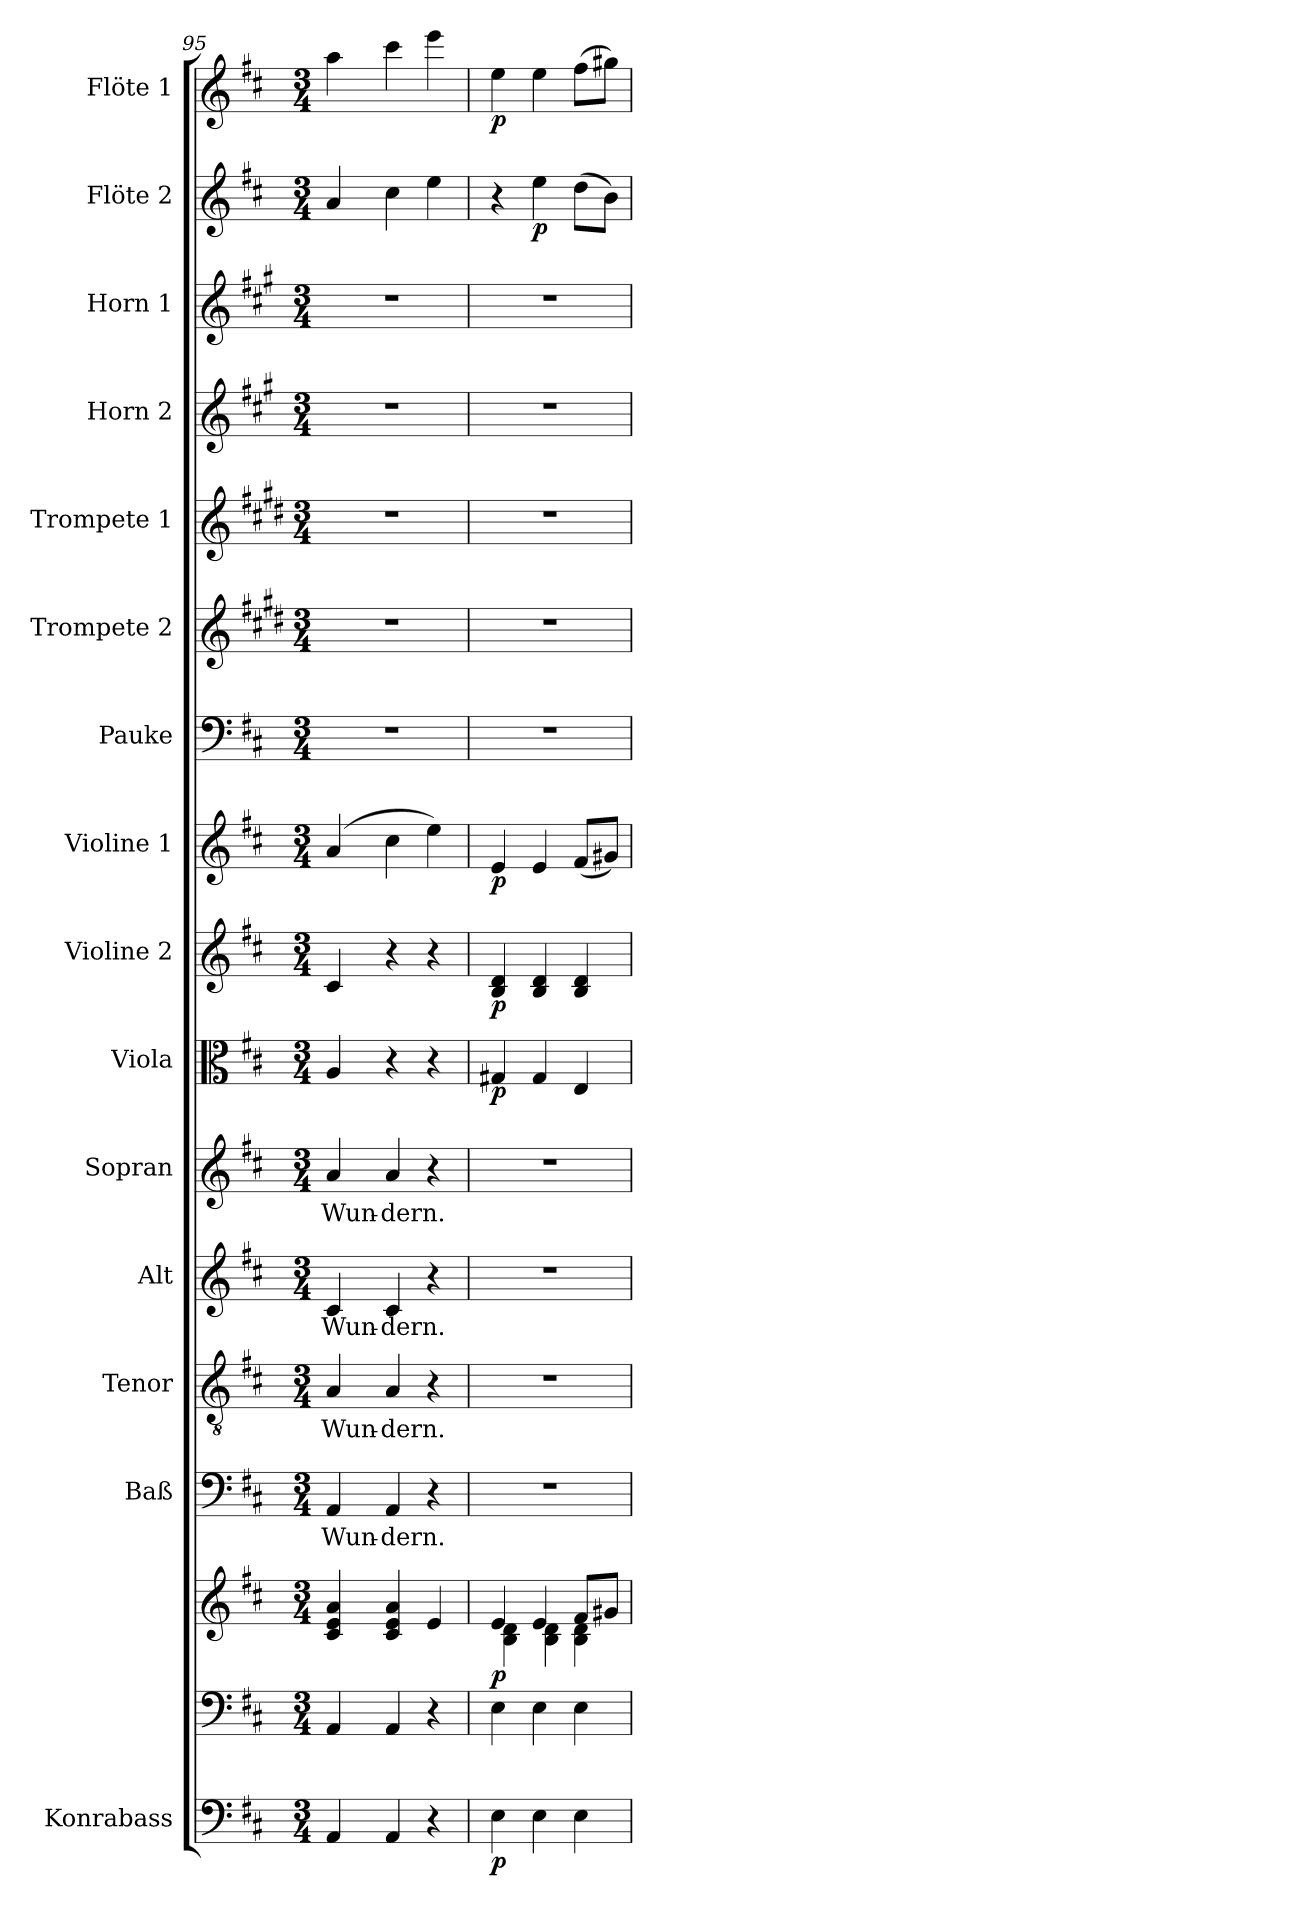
**kern	**dynam	**kern	**kern	**dynam	**kern	**text	**kern	**text	**kern	**text	**kern	**text	**kern	**dynam	**kern	**dynam	**kern	**dynam	**kern	**kern	**kern	**kern	**kern	**kern	**dynam	**kern	**dynam
*part16	*part16	*part15	*part15	*part15	*part14	*part14	*part13	*part13	*part12	*part12	*part11	*part11	*part10	*part10	*part9	*part9	*part8	*part8	*part7	*part6	*part5	*part4	*part3	*part2	*part2	*part1	*part1
*staff17	*staff17	*staff16	*staff15	*staff15/16	*staff14	*staff14	*staff13	*staff13	*staff12	*staff12	*staff11	*staff11	*staff10	*staff10	*staff9	*staff9	*staff8	*staff8	*staff7	*staff6	*staff5	*staff4	*staff3	*staff2	*staff2	*staff1	*staff1
*I"Konrabass	*	*	*	*	*I"Baß	*	*I"Tenor	*	*I"Alt	*	*I"Sopran	*	*I"Viola	*	*I"Violine 2	*	*I"Violine 1	*	*I"Pauke	*I"Trompete 2	*I"Trompete 1	*I"Horn 2	*I"Horn 1	*I"Flöte 2	*	*I"Flöte 1	*
*I'Kb.	*	*	*	*	*I'Baß	*	*I'Ten	*	*I'Alt	*	*I'Sop	*	*I'Vla.	*	*I'Vln. 2	*	*I'Vln. 1	*	*I'Pk.	*I'Trp. 2	*I'Trp. 1	*I'Hrn. 2	*I'Hrn. 1	*I'Fl. 2	*	*I'Fl. 1	*
*clefF4	*	*clefF4	*clefG2	*	*clefF4	*	*clefGv2	*	*clefG2	*	*clefG2	*	*clefC3	*	*clefG2	*	*clefG2	*	*clefF4	*clefG2	*clefG2	*clefG2	*clefG2	*clefG2	*	*clefG2	*
*ITrd7c12	*	*	*	*	*	*	*	*	*	*	*	*	*	*	*	*	*	*	*	*ITrd1c2	*ITrd1c2	*ITrd4c7	*ITrd4c7	*	*	*	*
*k[f#c#]	*	*k[f#c#]	*k[f#c#]	*	*k[f#c#]	*	*k[f#c#]	*	*k[f#c#]	*	*k[f#c#]	*	*k[f#c#]	*	*k[f#c#]	*	*k[f#c#]	*	*k[f#c#]	*k[f#c#]	*k[f#c#]	*k[f#c#]	*k[f#c#]	*k[f#c#]	*	*k[f#c#]	*
*D:	*	*D:	*D:	*	*D:	*	*D:	*	*D:	*	*D:	*	*D:	*	*D:	*	*D:	*	*D:	*D:	*D:	*D:	*D:	*D:	*	*D:	*
*M3/4	*	*M3/4	*M3/4	*	*M3/4	*	*M3/4	*	*M3/4	*	*M3/4	*	*M3/4	*	*M3/4	*	*M3/4	*	*M3/4	*M3/4	*M3/4	*M3/4	*M3/4	*M3/4	*	*M3/4	*
=95	=95	=95	=95	=95	=95	=95	=95	=95	=95	=95	=95	=95	=95	=95	=95	=95	=95	=95	=95	=95	=95	=95	=95	=95	=95	=95	=95
!	!	!	!	!	!	!LO:LY:b	!	!LO:LY:b	!	!LO:LY:b	!	!LO:LY:b	!	!	!	!	!	!	!	!	!	!	!	!	!	!	!
4AAA/	.	4AA/	4c#/ 4e/ 4a/	.	4AA/	Wun-	4A/	Wun-	4c#/	Wun-	4a/	Wun-	4A/	.	4c#/	.	(4a/	.	2.r	2.r	2.r	2.r	2.r	4a/	.	4aa\	.
!	!	!	!	!	!	!LO:LY:b	!	!LO:LY:b	!	!LO:LY:b	!	!LO:LY:b	!	!	!	!	!	!	!	!	!	!	!	!	!	!	!
4AAA/	.	4AA/	4c#/ 4e/ 4a/	.	4AA/	-dern.	4A/	-dern.	4c#/	-dern.	4a/	-dern.	4r	.	4r	.	4cc#\	.	.	.	.	.	.	4cc#\	.	4ccc#\	.
4r	.	4r	4e/	.	4r	.	4r	.	4r	.	4r	.	4r	.	4r	.	4ee\)	.	.	.	.	.	.	4ee\	.	4eee\	.
=96	=96	=96	=96	=96	=96	=96	=96	=96	=96	=96	=96	=96	=96	=96	=96	=96	=96	=96	=96	=96	=96	=96	=96	=96	=96	=96	=96
*	*	*	*^	*	*	*	*	*	*	*	*	*	*	*	*	*	*	*	*	*	*	*	*	*	*	*	*
!	!LO:DY:b	!	!	!	!LO:DY:b	!	!	!	!	!	!	!	!	!	!LO:DY:b	!	!LO:DY:b	!	!LO:DY:b	!	!	!	!	!	!	!	!	!LO:DY:b
4EE\	p	4E\	4e/	4B\ 4d\	p	2.r	.	2.r	.	2.r	.	2.r	.	4G#X/	p	4B/ 4d/	p	4e/	p	2.r	2.r	2.r	2.r	2.r	4r	.	4ee\	p
!	!	!	!	!	!	!	!	!	!	!	!	!	!	!	!	!	!	!	!	!	!	!	!	!	!	!LO:DY:b	!	!
4EE\	.	4E\	4e/	4B\ 4d\	.	.	.	.	.	.	.	.	.	4G#/	.	4B/ 4d/	.	4e/	.	.	.	.	.	.	4ee\	p	4ee\	.
4EE\	.	4E\	8f#/L	4B\ 4d\	.	.	.	.	.	.	.	.	.	4E/	.	4B/ 4d/	.	(<8f#/L	.	.	.	.	.	.	(>8dd\L	.	(>8ff#\L	.
.	.	.	8g#X/J	.	.	.	.	.	.	.	.	.	.	.	.	.	.	8g#X/J)	.	.	.	.	.	.	8b\J)	.	8gg#X\J)	.
*	*	*	*v	*v	*	*	*	*	*	*	*	*	*	*	*	*	*	*	*	*	*	*	*	*	*	*	*	*
=	=	=	=	=	=	=	=	=	=	=	=	=	=	=	=	=	=	=	=	=	=	=	=	=	=	=	=
*-	*-	*-	*-	*-	*-	*-	*-	*-	*-	*-	*-	*-	*-	*-	*-	*-	*-	*-	*-	*-	*-	*-	*-	*-	*-	*-	*-
